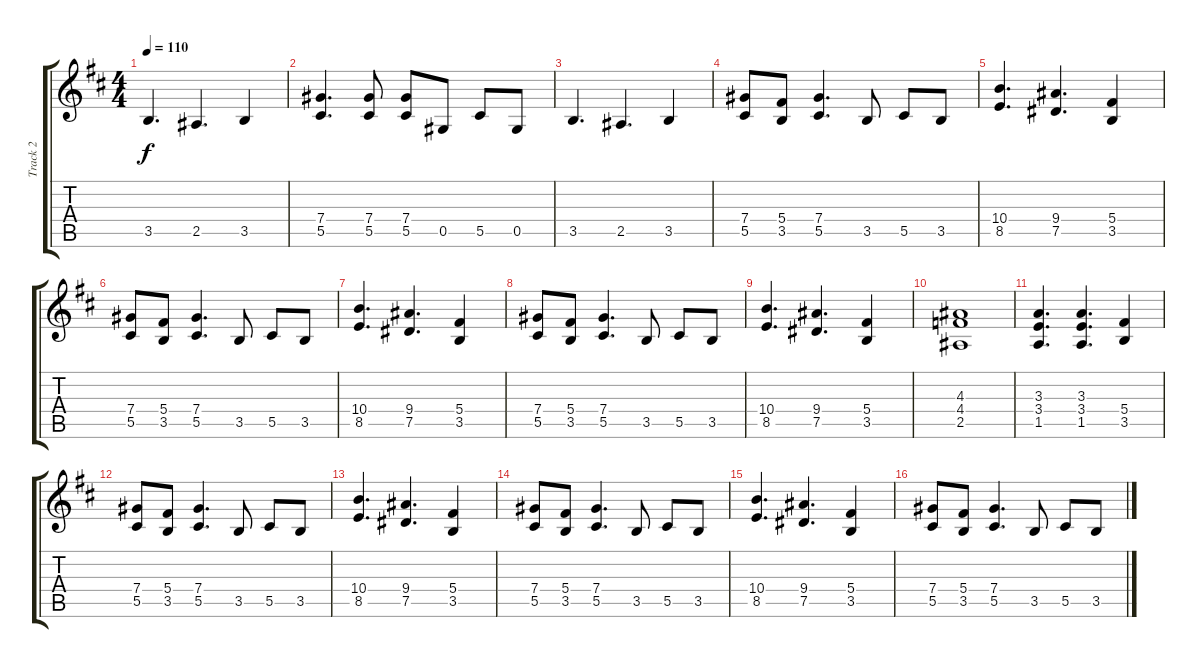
\track ("Track 2" "Track 2") {instrument distortionguitar}
\staff {score tabs}
\tuning (Eb4 Bb3 Gb3 Db3 Ab2 Eb2) {hide}
\ts (4 4)
\tempo 110
\clef g2
\ks d
3.5.4{d dy f} 2.5.4{d} 3.5.4 |
(7.4 5.5).4{d} (7.4 5.5).8 (7.4 5.5).8 0.5.8 5.5.8 0.5.8 |
3.5.4{d} 2.5.4{d} 3.5.4 |
(7.4 5.5).8 (5.4 3.5).8 (7.4 5.5).4{d} 3.5.8 5.5.8 3.5.8 |
(10.4 8.5).4{d} (9.4 7.5).4{d} (5.4 3.5).4 |
(7.4 5.5).8 (5.4 3.5).8 (7.4 5.5).4{d} 3.5.8 5.5.8 3.5.8 |
(10.4 8.5).4{d} (9.4 7.5).4{d} (5.4 3.5).4 |
(7.4 5.5).8 (5.4 3.5).8 (7.4 5.5).4{d} 3.5.8 5.5.8 3.5.8 |
(10.4 8.5).4{d} (9.4 7.5).4{d} (5.4 3.5).4 |
(4.3 4.4 2.5).1 |
(3.3 3.4 1.5).4{d} (3.3 3.4 1.5).4{d} (5.4 3.5).4 |
(7.4 5.5).8 (5.4 3.5).8 (7.4 5.5).4{d} 3.5.8 5.5.8 3.5.8 |
(10.4 8.5).4{d} (9.4 7.5).4{d} (5.4 3.5).4 |
(7.4 5.5).8 (5.4 3.5).8 (7.4 5.5).4{d} 3.5.8 5.5.8 3.5.8 |
(10.4 8.5).4{d} (9.4 7.5).4{d} (5.4 3.5).4 |
(7.4 5.5).8 (5.4 3.5).8 (7.4 5.5).4{d} 3.5.8 5.5.8 3.5.8
